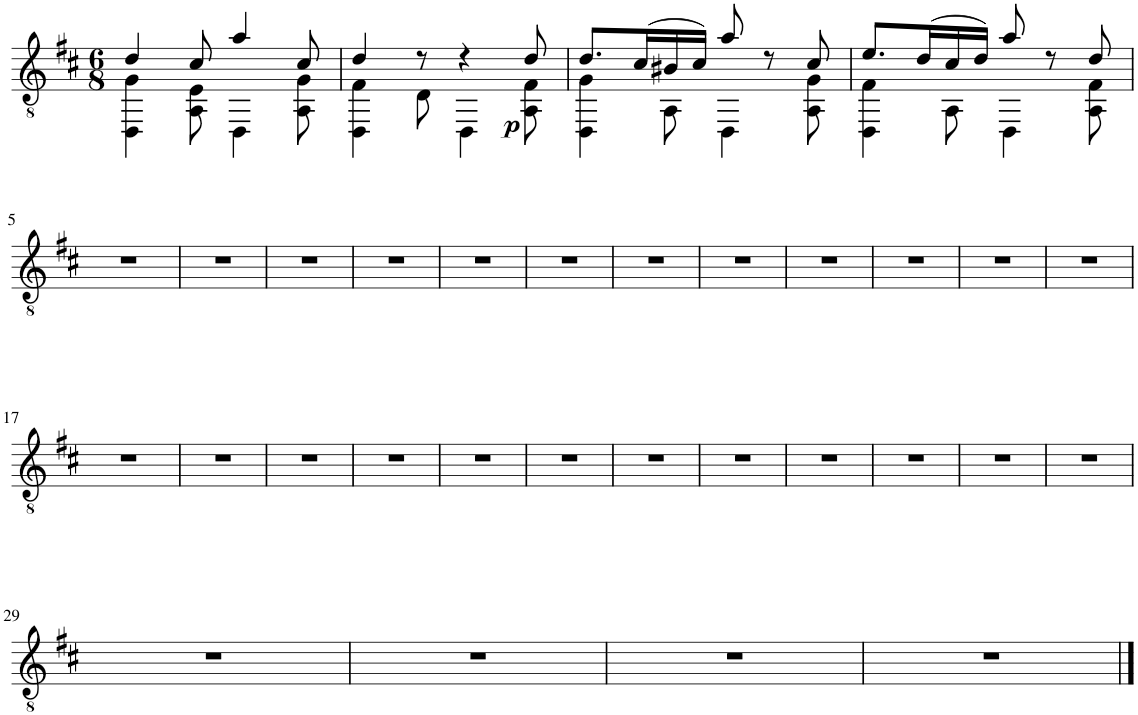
**kern	**dynam
*part1	*part1
*staff1	*staff1
*I"Classical Guitar	*
*I'Guit.	*
*clefGv2	*
*k[f#c#]	*
*M6/8	*
=1	=1
*^	*
4d/	4DD\ 4G\	.
8c#/	8AA\ 8E\	.
4a/	4DD\	.
8c#/	8AA\ 8G\	.
=2	=2	=2
4d/	4DD\ 4F#\	.
8r	8D\	.
4r	4DD\	.
!	!	!LO:DY:b
8d/	8AA\ 8F#\	p
=3	=3	=3
8.d/L	4DD\ 4G\	.
(16c#/L	.	.
16B#X/	8AA\	.
16c#/JJ)	.	.
8a/	4DD\	.
8r	.	.
8c#/	8AA\ 8G\	.
=4	=4	=4
8.e/L	4DD\ 4F#\	.
(16d/L	.	.
16c#/	8AA\	.
16d/JJ)	.	.
8a/	4DD\	.
8r	.	.
8d/	8AA\ 8F#\	.
*v	*v	*
!!LO:LB:g=z
=5	=5
2.r	.
=6	=6
2.r	.
=7	=7
2.r	.
=8	=8
2.r	.
=9	=9
2.r	.
=10	=10
2.r	.
=11	=11
2.r	.
=12	=12
2.r	.
=13	=13
2.r	.
=14	=14
2.r	.
=15	=15
2.r	.
=16	=16
2.r	.
!!LO:LB:g=z
=17	=17
2.r	.
=18	=18
2.r	.
=19	=19
2.r	.
=20	=20
2.r	.
=21	=21
2.r	.
=22	=22
2.r	.
=23	=23
2.r	.
=24	=24
2.r	.
=25	=25
2.r	.
=26	=26
2.r	.
=27	=27
2.r	.
=28	=28
2.r	.
!!LO:LB:g=z
=29	=29
2.r	.
=30	=30
2.r	.
=31	=31
2.r	.
=32	=32
2.r	.
==	==
*-	*-
